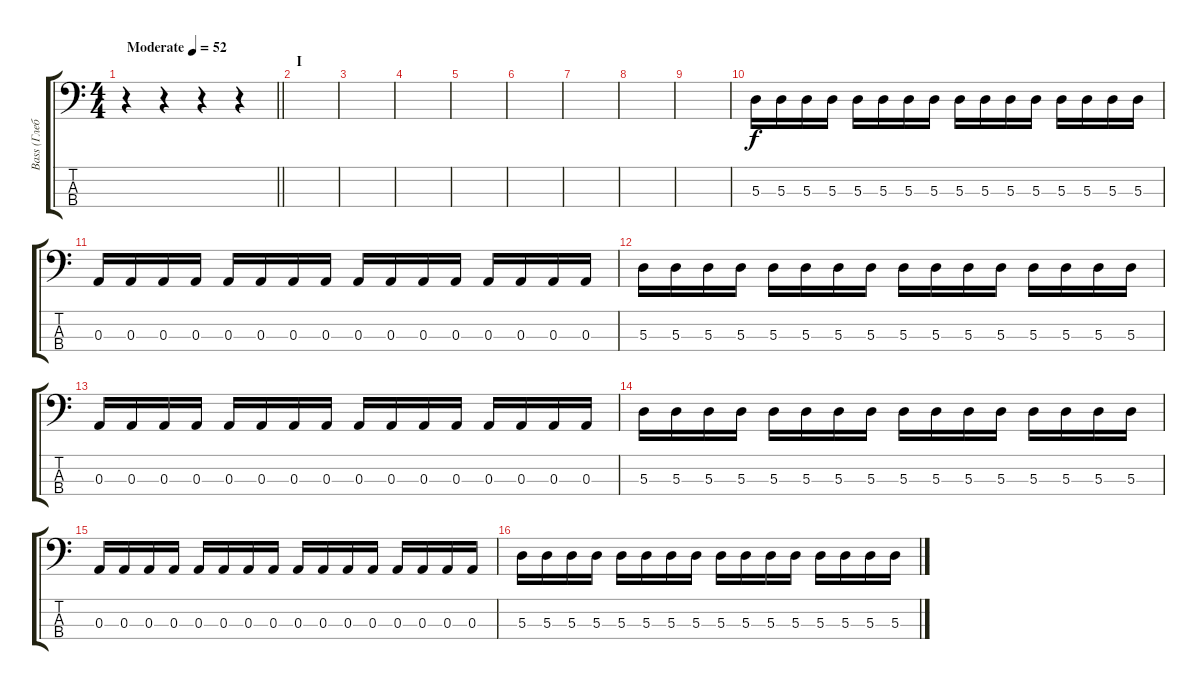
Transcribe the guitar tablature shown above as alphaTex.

\track ("Bass (Глеб)" "Bass (Глеб") {instrument electricbassfinger}
\staff {score tabs}
\tuning (G2 D2 A1 E1) {hide}
\ts (4 4)
\tempo (52 "Moderate")
\clef f4
\barLineRight lightlight
\ks c
r.4{dy f instrument electricbassfinger} r.4 r.4 r.4 |
\section ("" "I")
|
|
|
|
|
|
|
|
5.3.16 5.3.16 5.3.16 5.3.16 5.3.16 5.3.16 5.3.16 5.3.16 5.3.16 5.3.16 5.3.16 5.3.16 5.3.16 5.3.16 5.3.16 5.3.16 |
0.3.16 0.3.16 0.3.16 0.3.16 0.3.16 0.3.16 0.3.16 0.3.16 0.3.16 0.3.16 0.3.16 0.3.16 0.3.16 0.3.16 0.3.16 0.3.16 |
5.3.16 5.3.16 5.3.16 5.3.16 5.3.16 5.3.16 5.3.16 5.3.16 5.3.16 5.3.16 5.3.16 5.3.16 5.3.16 5.3.16 5.3.16 5.3.16 |
0.3.16 0.3.16 0.3.16 0.3.16 0.3.16 0.3.16 0.3.16 0.3.16 0.3.16 0.3.16 0.3.16 0.3.16 0.3.16 0.3.16 0.3.16 0.3.16 |
5.3.16 5.3.16 5.3.16 5.3.16 5.3.16 5.3.16 5.3.16 5.3.16 5.3.16 5.3.16 5.3.16 5.3.16 5.3.16 5.3.16 5.3.16 5.3.16 |
0.3.16 0.3.16 0.3.16 0.3.16 0.3.16 0.3.16 0.3.16 0.3.16 0.3.16 0.3.16 0.3.16 0.3.16 0.3.16 0.3.16 0.3.16 0.3.16 |
5.3.16 5.3.16 5.3.16 5.3.16 5.3.16 5.3.16 5.3.16 5.3.16 5.3.16 5.3.16 5.3.16 5.3.16 5.3.16 5.3.16 5.3.16 5.3.16
